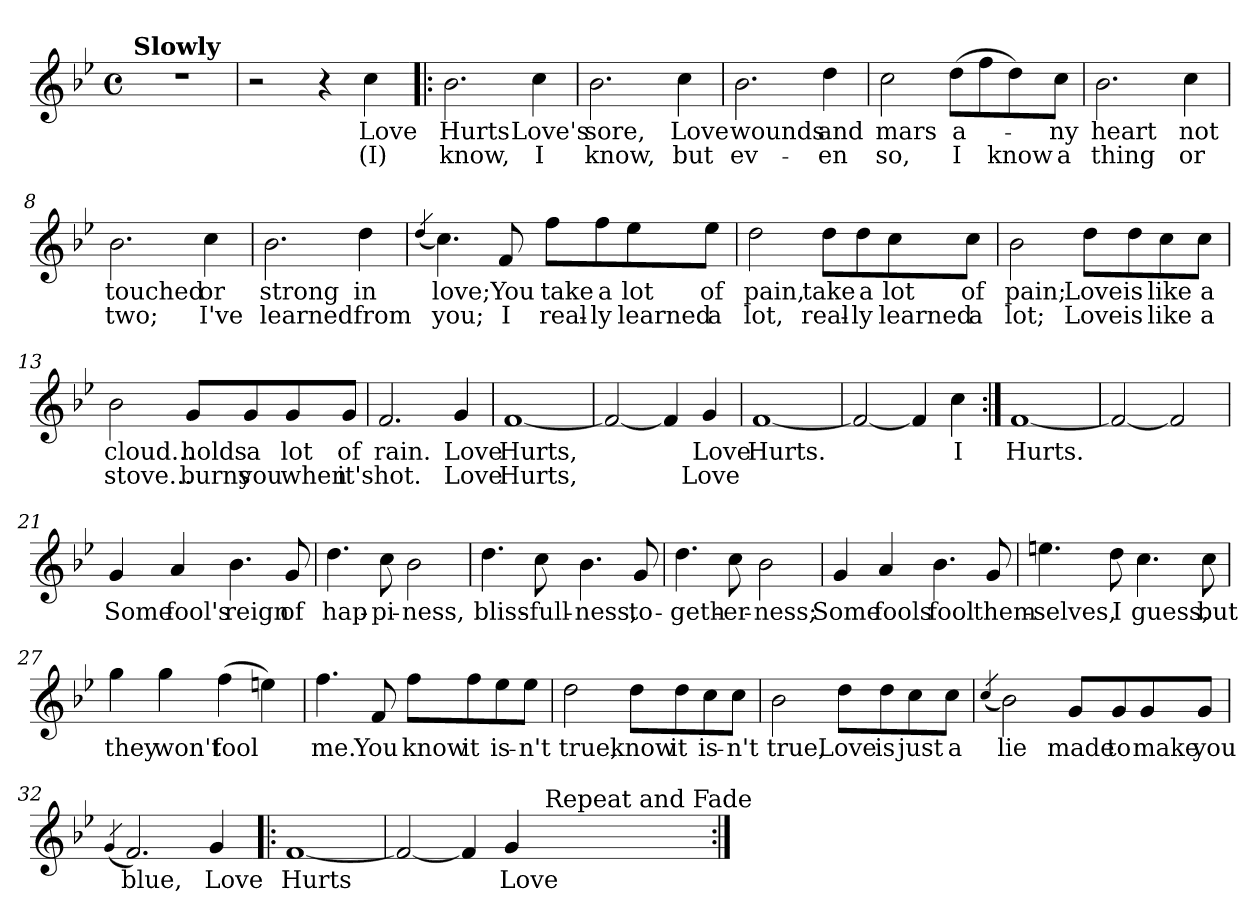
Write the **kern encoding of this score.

**kern	**text	**text
*part1	*part1	*part1
*staff1	*staff1	*staff1
*clefG2	*	*
*k[b-e-]	*	*
*B-:	*	*
*M4/4	*	*
*met(c)	*	*
*MM108	*	*
=1	=1	=1
!LO:TX:a:B:t=Slowly	!	!
1r	.	.
=2	=2	=2
2r	.	.
4r	.	.
!	!LO:LY:b	!LO:LY:b
4cc\	Love	(I)
=3!|:	=3!|:	=3!|:
!	!LO:LY:b	!LO:LY:b
2.b-\	Hurts	know,
!	!LO:LY:b	!LO:LY:b
4cc\	Love's	I
=4	=4	=4
!	!LO:LY:b	!LO:LY:b
2.b-\	sore,	know,
!	!LO:LY:b	!LO:LY:b
4cc\	Love	but
=5	=5	=5
!	!LO:LY:b	!LO:LY:b
2.b-\	wounds	ev-
!	!LO:LY:b	!LO:LY:b
4dd\	and	-en
=6	=6	=6
!	!LO:LY:b	!LO:LY:b
2cc\	mars	so,
!	!LO:LY:b	!LO:LY:b
(>8dd\L	a-	I
8ff\	.	.
!	!	!LO:LY:b
8dd\)	.	know
!	!LO:LY:b	!LO:LY:b
8cc\J	-ny	a
!!LO:LB:g=z
=7	=7	=7
!	!LO:LY:b	!LO:LY:b
2.b-\	heart	thing
!	!LO:LY:b	!LO:LY:b
4cc\	not	or
=8	=8	=8
!	!LO:LY:b	!LO:LY:b
2.b-\	touched	two;
!	!LO:LY:b	!LO:LY:b
4cc\	or	I've
=9	=9	=9
!	!LO:LY:b	!LO:LY:b
2.b-\	strong	learned
!	!LO:LY:b	!LO:LY:b
4dd\	in	from
=10	=10	=10
(<4qdd/	.	.
!	!LO:LY:b	!LO:LY:b
4.cc\)	love;	you;
!	!LO:LY:b	!LO:LY:b
8f/	You	I
!	!LO:LY:b	!LO:LY:b
8ff\L	take	real-
!	!LO:LY:b	!LO:LY:b
8ff\	a	-ly
!	!LO:LY:b	!LO:LY:b
8ee-\	lot	learned
!	!LO:LY:b	!LO:LY:b
8ee-\J	of	a
=11	=11	=11
!	!LO:LY:b	!LO:LY:b
2dd\	pain,	lot,
!	!LO:LY:b	!LO:LY:b
8dd\L	take	real-
!	!LO:LY:b	!LO:LY:b
8dd\	a	-ly
!	!LO:LY:b	!LO:LY:b
8cc\	lot	learned
!	!LO:LY:b	!LO:LY:b
8cc\J	of	a
!!LO:LB:g=z
=12	=12	=12
!	!LO:LY:b	!LO:LY:b
2b-\	pain;	lot;
!	!LO:LY:b	!LO:LY:b
8dd\L	Love	Love
!	!LO:LY:b	!LO:LY:b
8dd\	is	is
!	!LO:LY:b	!LO:LY:b
8cc\	like	like
!	!LO:LY:b	!LO:LY:b
8cc\J	a	a
=13	=13	=13
!	!LO:LY:b	!LO:LY:b
2b-\	cloud...	stove...
!	!LO:LY:b	!LO:LY:b
8g/L	holds	burns
!	!LO:LY:b	!LO:LY:b
8g/	a	you
!	!LO:LY:b	!LO:LY:b
8g/	lot	when
!	!LO:LY:b	!LO:LY:b
8g/J	of	it's
=14	=14	=14
!	!LO:LY:b	!LO:LY:b
2.f/	rain.	hot.
!	!LO:LY:b	!LO:LY:b
4g/	Love	Love
=15	=15	=15
!	!LO:LY:b	!LO:LY:b
[1f	Hurts,	Hurts,
=16	=16	=16
2f/_	.	.
4f/]	.	.
!	!LO:LY:b	!LO:LY:b
4g/	Love	Love
=17	=17	=17
!	!LO:LY:b	!
[1f	Hurts.	.
!!LO:LB:g=z
=18	=18	=18
2f/_	.	.
4f/]	.	.
!	!LO:LY:b	!
4cc\	I	.
=19:|!	=19:|!	=19:|!
!	!LO:LY:b	!
[1f	Hurts.	.
=20	=20	=20
2f/_	.	.
2f/]	.	.
=21	=21	=21
!	!LO:LY:b	!
4g/	Some	.
!	!LO:LY:b	!
4a/	fool's	.
!	!LO:LY:b	!
4.b-\	reign	.
!	!LO:LY:b	!
8g/	of	.
=22	=22	=22
!	!LO:LY:b	!
4.dd\	hap-	.
!	!LO:LY:b	!
8cc\	-pi-	.
!	!LO:LY:b	!
2b-\	-ness,	.
=23	=23	=23
!	!LO:LY:b	!
4.dd\	bliss-	.
!	!LO:LY:b	!
8cc\	-full-	.
!	!LO:LY:b	!
4.b-\	-ness,	.
!	!LO:LY:b	!
8g/	to-	.
!!LO:LB:g=z
=24	=24	=24
!	!LO:LY:b	!
4.dd\	-geth-	.
!	!LO:LY:b	!
8cc\	-er-	.
!	!LO:LY:b	!
2b-\	-ness;	.
=25	=25	=25
!	!LO:LY:b	!
4g/	Some	.
!	!LO:LY:b	!
4a/	fools	.
!	!LO:LY:b	!
4.b-\	fool	.
!	!LO:LY:b	!
8g/	them-	.
=26	=26	=26
!	!LO:LY:b	!
4.een\	-selves,	.
!	!LO:LY:b	!
8dd\	I	.
!	!LO:LY:b	!
4.cc\	guess,	.
!	!LO:LY:b	!
8cc\	but	.
=27	=27	=27
!	!LO:LY:b	!
4gg\	they	.
!	!LO:LY:b	!
4gg\	won't	.
!	!LO:LY:b	!
(>4ff\	fool	.
4een\)	.	.
=28	=28	=28
!	!LO:LY:b	!
4.ff\	me.	.
!	!LO:LY:b	!
8f/	You	.
!	!LO:LY:b	!
8ff\L	know	.
!	!LO:LY:b	!
8ff\	it	.
!	!LO:LY:b	!
8ee-\	is-	.
!	!LO:LY:b	!
8ee-\J	-n't	.
!!LO:LB:g=z
=29	=29	=29
!	!LO:LY:b	!
2dd\	true,	.
!	!LO:LY:b	!
8dd\L	know	.
!	!LO:LY:b	!
8dd\	it	.
!	!LO:LY:b	!
8cc\	is-	.
!	!LO:LY:b	!
8cc\J	-n't	.
=30	=30	=30
!	!LO:LY:b	!
2b-\	true,	.
!	!LO:LY:b	!
8dd\L	Love	.
!	!LO:LY:b	!
8dd\	is	.
!	!LO:LY:b	!
8cc\	just	.
!	!LO:LY:b	!
8cc\J	a	.
=31	=31	=31
(<4qcc/	.	.
!	!LO:LY:b	!
2b-\)	lie	.
!	!LO:LY:b	!
8g/L	made	.
!	!LO:LY:b	!
8g/	to	.
!	!LO:LY:b	!
8g/	make	.
!	!LO:LY:b	!
8g/J	you	.
=32	=32	=32
(<4qg/	.	.
!	!LO:LY:b	!
2.f/)	blue,	.
!	!LO:LY:b	!
4g/	Love	.
=33!|:	=33!|:	=33!|:
!	!LO:LY:b	!
[1f	Hurts	.
!!LO:LB:g=z
=34	=34	=34
*^	*	*
2f/_	2ryy	.	.
4f/]	4ryy	.	.
!	!	!LO:LY:b	!
4g/	8ryy	Love	.
.	32ryy	.	.
!	!LO:TX:a:t=Repeat and Fade	!	!
.	16.ryy	.	.
*v	*v	*	*
=:|!	=:|!	=:|!
*-	*-	*-
